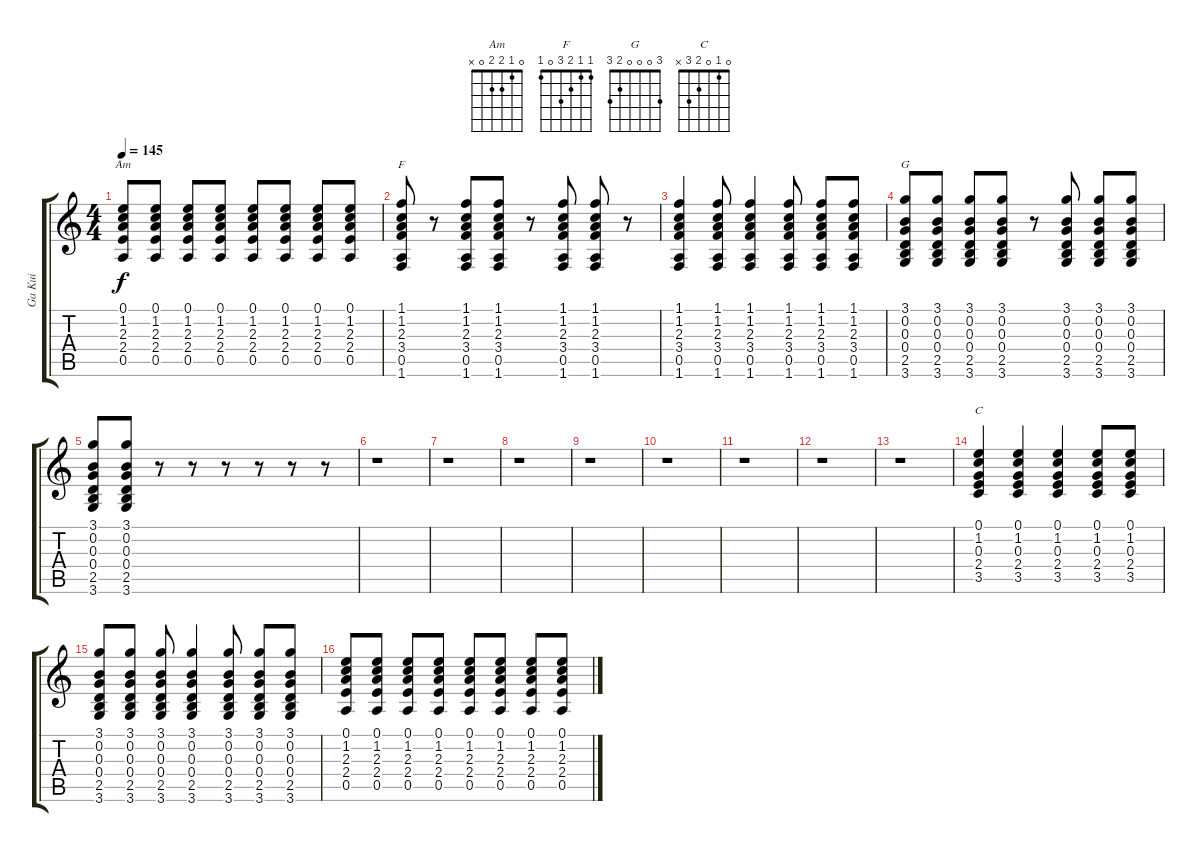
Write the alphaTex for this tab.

\track ("Ga Kui" "Ga Kui") {instrument overdrivenguitar}
\staff {score tabs}
\tuning (E4 B3 G3 D3 A2 E2) {hide}
\chord ("Am" 0 1 2 2 0 x)
\chord ("F" 1 1 2 3 0 1)
\chord ("G" 3 0 0 0 2 3)
\chord ("C" 0 1 0 2 3 x)
\ts (4 4)
\tempo 145
\clef g2
\ks c
(0.1 1.2 2.3 2.4 0.5).8{ch "Am" dy f} (0.1 1.2 2.3 2.4 0.5).8 (0.1 1.2 2.3 2.4 0.5).8 (0.1 1.2 2.3 2.4 0.5).8 (0.1 1.2 2.3 2.4 0.5).8 (0.1 1.2 2.3 2.4 0.5).8 (0.1 1.2 2.3 2.4 0.5).8 (0.1 1.2 2.3 2.4 0.5).8 |
(1.1 1.2 2.3 3.4 0.5 1.6).8{ch "F"} r.8 (1.1 1.2 2.3 3.4 0.5 1.6).8 (1.1 1.2 2.3 3.4 0.5 1.6).8 r.8 (1.1 1.2 2.3 3.4 0.5 1.6).8 (1.1 1.2 2.3 3.4 0.5 1.6).8 r.8 |
(1.1 1.2 2.3 3.4 0.5 1.6).4 (1.1 1.2 2.3 3.4 0.5 1.6).8 (1.1 1.2 2.3 3.4 0.5 1.6).4 (1.1 1.2 2.3 3.4 0.5 1.6).8 (1.1 1.2 2.3 3.4 0.5 1.6).8 (1.1 1.2 2.3 3.4 0.5 1.6).8 |
(3.1 0.2 0.3 0.4 2.5 3.6).8{ch "G"} (3.1 0.2 0.3 0.4 2.5 3.6).8 (3.1 0.2 0.3 0.4 2.5 3.6).8 (3.1 0.2 0.3 0.4 2.5 3.6).8 r.8 (3.1 0.2 0.3 0.4 2.5 3.6).8 (3.1 0.2 0.3 0.4 2.5 3.6).8 (3.1 0.2 0.3 0.4 2.5 3.6).8 |
(3.1 0.2 0.3 0.4 2.5 3.6).8 (3.1 0.2 0.3 0.4 2.5 3.6).8 r.8 r.8 r.8 r.8 r.8 r.8 |
r.1 |
r.1 |
r.1 |
r.1 |
r.1 |
r.1 |
r.1 |
r.1 |
(0.1 1.2 0.3 2.4 3.5).4{ch "C"} (0.1 1.2 0.3 2.4 3.5).4 (0.1 1.2 0.3 2.4 3.5).4 (0.1 1.2 0.3 2.4 3.5).8 (0.1 1.2 0.3 2.4 3.5).8 |
(3.1 0.2 0.3 0.4 2.5 3.6).8 (3.1 0.2 0.3 0.4 2.5 3.6).8 (3.1 0.2 0.3 0.4 2.5 3.6).8 (3.1 0.2 0.3 0.4 2.5 3.6).4 (3.1 0.2 0.3 0.4 2.5 3.6).8 (3.1 0.2 0.3 0.4 2.5 3.6).8 (3.1 0.2 0.3 0.4 2.5 3.6).8 |
(0.1 1.2 2.3 2.4 0.5).8 (0.1 1.2 2.3 2.4 0.5).8 (0.1 1.2 2.3 2.4 0.5).8 (0.1 1.2 2.3 2.4 0.5).8 (0.1 1.2 2.3 2.4 0.5).8 (0.1 1.2 2.3 2.4 0.5).8 (0.1 1.2 2.3 2.4 0.5).8 (0.1 1.2 2.3 2.4 0.5).8
